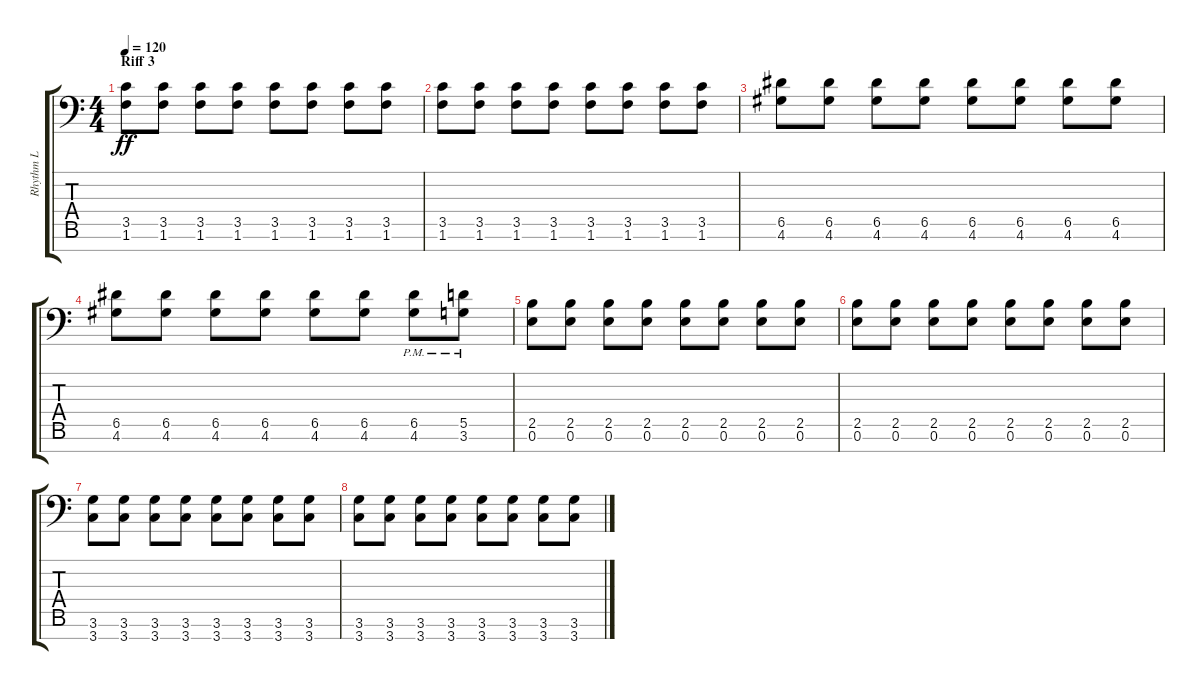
\track ("Rhythm L" "Rhythm L") {instrument distortionguitar}
\staff {score tabs}
\tuning (E4 B3 G3 D3 A2 E2 A1) {hide}
\ts (4 4)
\section ("" "Riff 3")
\tempo 120
\clef f4
\ks c
(3.5 1.6).8{dy ff} (3.5 1.6).8 (3.5 1.6).8 (3.5 1.6).8 (3.5 1.6).8 (3.5 1.6).8 (3.5 1.6).8 (3.5 1.6).8 |
(3.5 1.6).8 (3.5 1.6).8 (3.5 1.6).8 (3.5 1.6).8 (3.5 1.6).8 (3.5 1.6).8 (3.5 1.6).8 (3.5 1.6).8 |
(6.5 4.6).8 (6.5 4.6).8 (6.5 4.6).8 (6.5 4.6).8 (6.5 4.6).8 (6.5 4.6).8 (6.5 4.6).8 (6.5 4.6).8 |
(6.5 4.6).8 (6.5 4.6).8 (6.5 4.6).8 (6.5 4.6).8 (6.5 4.6).8 (6.5 4.6).8 (6.5{pm} 4.6{pm}).8 (5.5{pm} 3.6{pm}).8 |
(2.5 0.6).8 (2.5 0.6).8 (2.5 0.6).8 (2.5 0.6).8 (2.5 0.6).8 (2.5 0.6).8 (2.5 0.6).8 (2.5 0.6).8 |
(2.5 0.6).8 (2.5 0.6).8 (2.5 0.6).8 (2.5 0.6).8 (2.5 0.6).8 (2.5 0.6).8 (2.5 0.6).8 (2.5 0.6).8 |
(3.6 3.7).8 (3.6 3.7).8 (3.6 3.7).8 (3.6 3.7).8 (3.6 3.7).8 (3.6 3.7).8 (3.6 3.7).8 (3.6 3.7).8 |
(3.6 3.7).8 (3.6 3.7).8 (3.6 3.7).8 (3.6 3.7).8 (3.6 3.7).8 (3.6 3.7).8 (3.6 3.7).8 (3.6 3.7).8
